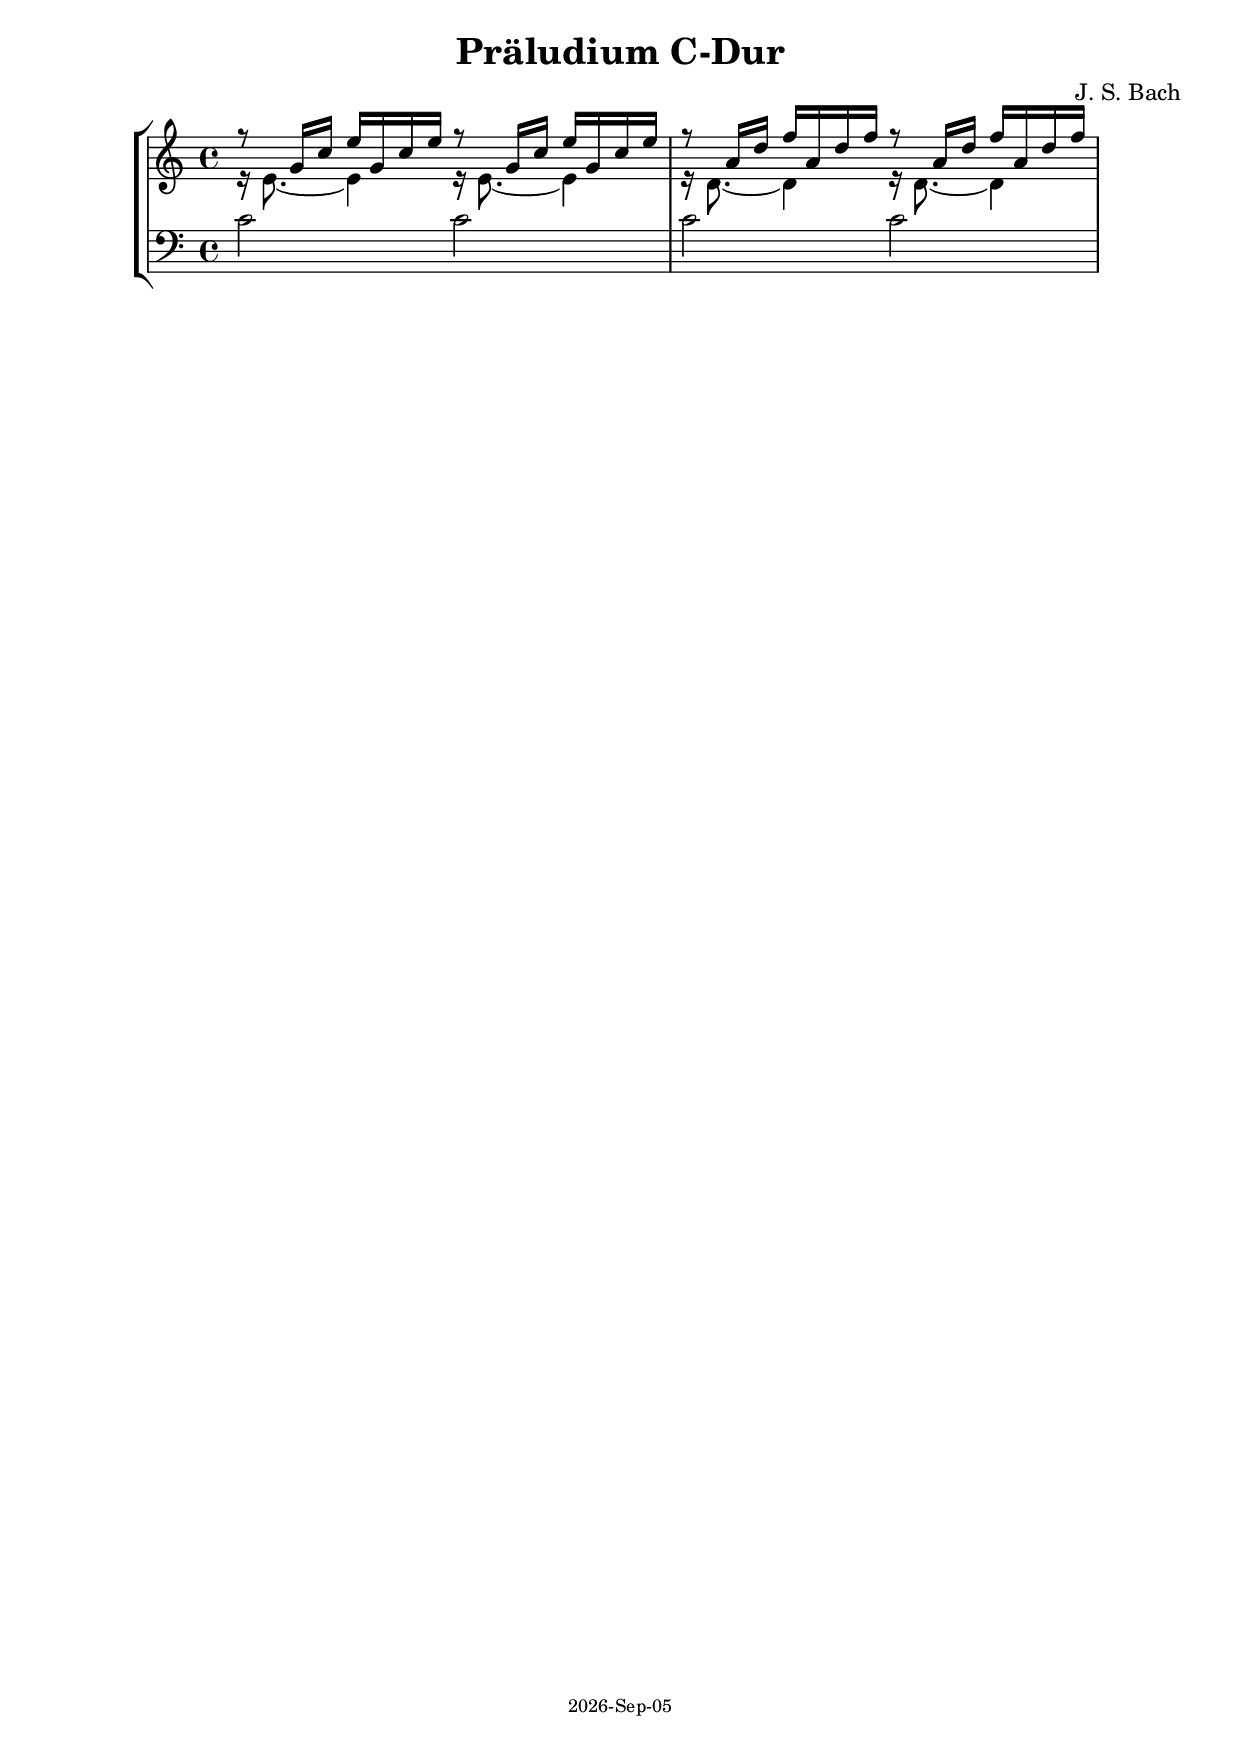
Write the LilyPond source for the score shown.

\version "2.20.0"


\header {
  title = "Präludium C-Dur"
  composer = "J. S. Bach"
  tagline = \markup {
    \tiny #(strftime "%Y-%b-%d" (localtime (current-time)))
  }
}

global = {
  \key d \minor
  \time 4/4
}
\parallelMusic voiceA,voiceB,voiceC {
  % Bar 1
  r8 g'16 c'' e'' g' c'' e'' r8 g'16 c'' e'' g' c'' e'' |
  r16 e'8.~   4              r16 e'8.~   4              |
  c'2                        c'2                        |

  % Bar 2
  r8 a'16 d'' f'' a' d'' f'' r8 a'16 d'' f'' a' d'' f'' |
  r16 d'8.~   4              r16 d'8.~   4              |
  c'2                        c'2                        |

}

\score {

\new StaffGroup <<
  \new Staff << \voiceA \\ \voiceB >>
  \new Staff { \clef bass \voiceC }
>>

\layout { }
  \midi {
    \tempo 4=60
  }
}